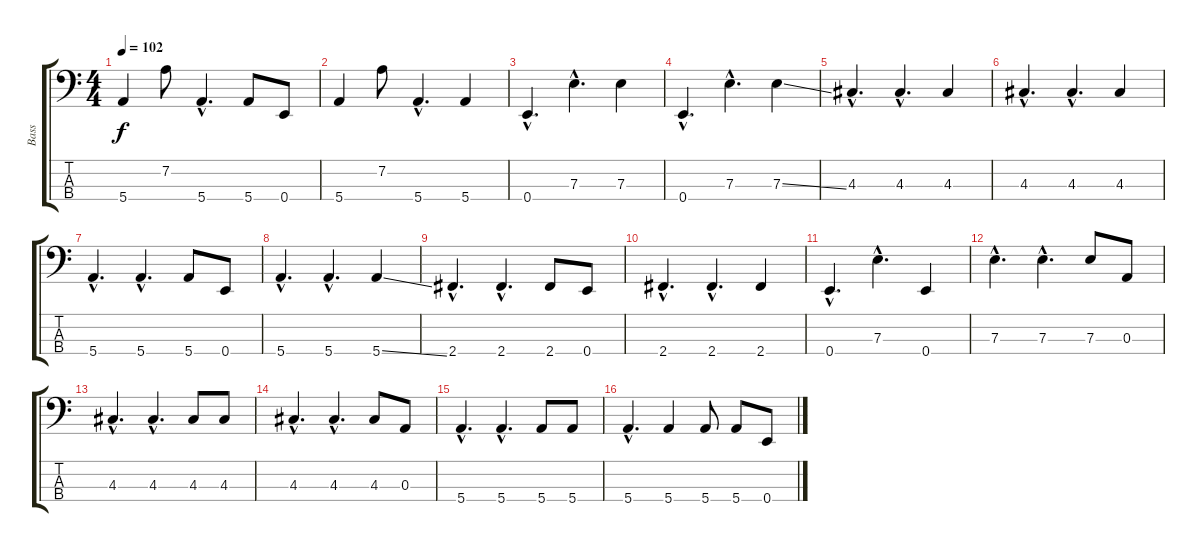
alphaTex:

\track ("Bass" "Bass") {instrument electricbassfinger}
\staff {score tabs}
\tuning (G2 D2 A1 E1) {hide}
\ts (4 4)
\tempo 102
\clef f4
\ks c
5.4.4{dy f} 7.2.8 5.4{hac}.4{d} 5.4.8 0.4.8 |
5.4.4 7.2.8 5.4{hac}.4{d} 5.4.4 |
0.4{hac}.4{d} 7.3{hac}.4{d} 7.3.4 |
0.4{hac}.4{d} 7.3{hac}.4{d} 7.3{ss}.4 |
4.3{hac}.4{d} 4.3{hac}.4{d} 4.3.4 |
4.3{hac}.4{d} 4.3{hac}.4{d} 4.3.4 |
5.4{hac}.4{d} 5.4{hac}.4{d} 5.4.8 0.4.8 |
5.4{hac}.4{d} 5.4{hac}.4{d} 5.4{ss}.4 |
2.4{hac}.4{d} 2.4{hac}.4{d} 2.4.8 0.4.8 |
2.4{hac}.4{d} 2.4{hac}.4{d} 2.4.4 |
0.4{hac}.4{d} 7.3{hac}.4{d} 0.4.4 |
7.3{hac}.4{d} 7.3{hac}.4{d} 7.3.8 0.3.8 |
4.3{hac}.4{d} 4.3{hac}.4{d} 4.3.8 4.3.8 |
4.3{hac}.4{d} 4.3{hac}.4{d} 4.3.8 0.3.8 |
5.4{hac}.4{d} 5.4{hac}.4{d} 5.4.8 5.4.8 |
5.4{hac}.4{d} 5.4.4 5.4.8 5.4.8 0.4.8
